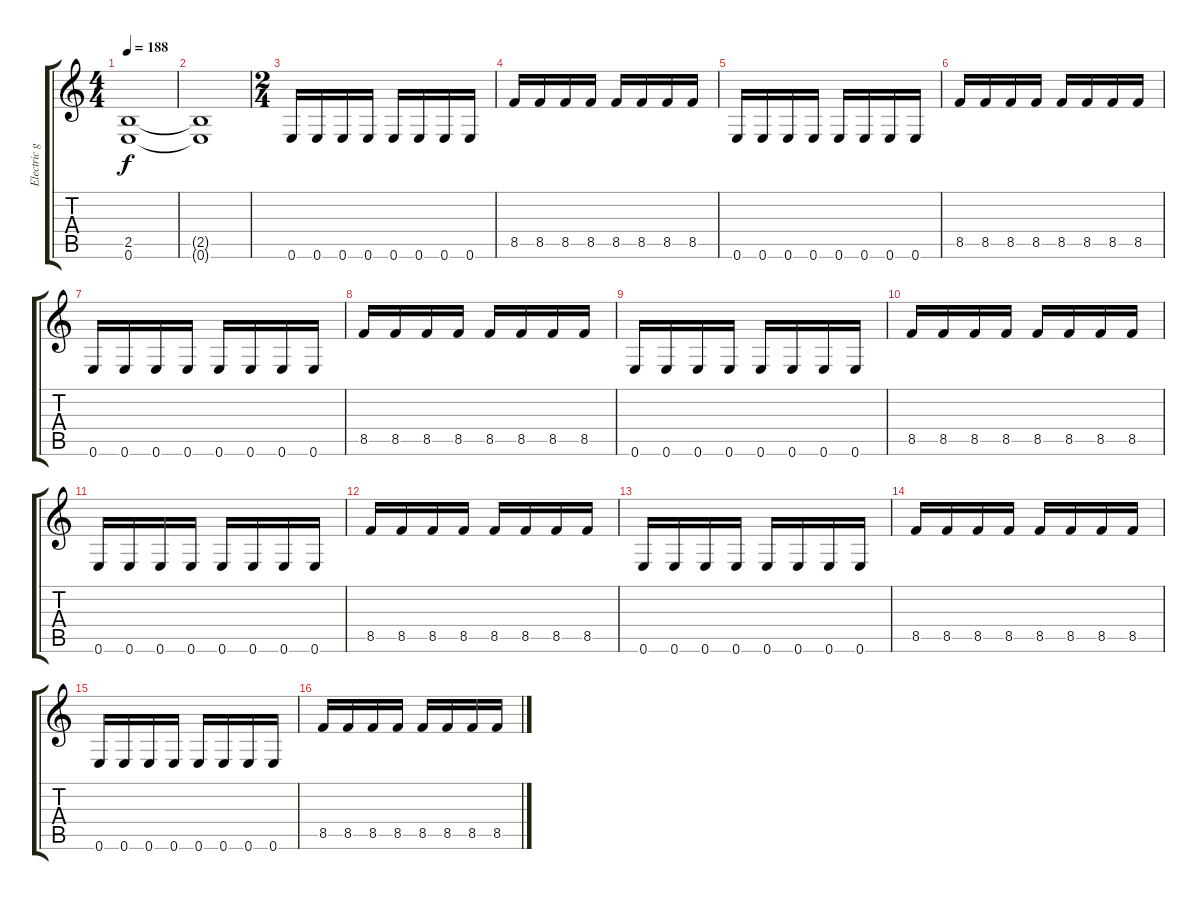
\track ("Electric guitar (Euronymous)" "Electric g") {instrument distortionguitar}
\staff {score tabs}
\tuning (E4 B3 G3 D3 A2 E2) {hide}
\ts (4 4)
\tempo 188
\clef g2
\ks c
(2.5 0.6).1{dy f} |
(2.5{t} 0.6{t}).1 |
\ts (2 4)
0.6.16 0.6.16 0.6.16 0.6.16 0.6.16 0.6.16 0.6.16 0.6.16 |
8.5.16 8.5.16 8.5.16 8.5.16 8.5.16 8.5.16 8.5.16 8.5.16 |
0.6.16 0.6.16 0.6.16 0.6.16 0.6.16 0.6.16 0.6.16 0.6.16 |
8.5.16 8.5.16 8.5.16 8.5.16 8.5.16 8.5.16 8.5.16 8.5.16 |
0.6.16 0.6.16 0.6.16 0.6.16 0.6.16 0.6.16 0.6.16 0.6.16 |
8.5.16 8.5.16 8.5.16 8.5.16 8.5.16 8.5.16 8.5.16 8.5.16 |
0.6.16 0.6.16 0.6.16 0.6.16 0.6.16 0.6.16 0.6.16 0.6.16 |
8.5.16 8.5.16 8.5.16 8.5.16 8.5.16 8.5.16 8.5.16 8.5.16 |
0.6.16 0.6.16 0.6.16 0.6.16 0.6.16 0.6.16 0.6.16 0.6.16 |
8.5.16 8.5.16 8.5.16 8.5.16 8.5.16 8.5.16 8.5.16 8.5.16 |
0.6.16 0.6.16 0.6.16 0.6.16 0.6.16 0.6.16 0.6.16 0.6.16 |
8.5.16 8.5.16 8.5.16 8.5.16 8.5.16 8.5.16 8.5.16 8.5.16 |
0.6.16 0.6.16 0.6.16 0.6.16 0.6.16 0.6.16 0.6.16 0.6.16 |
8.5.16 8.5.16 8.5.16 8.5.16 8.5.16 8.5.16 8.5.16 8.5.16
